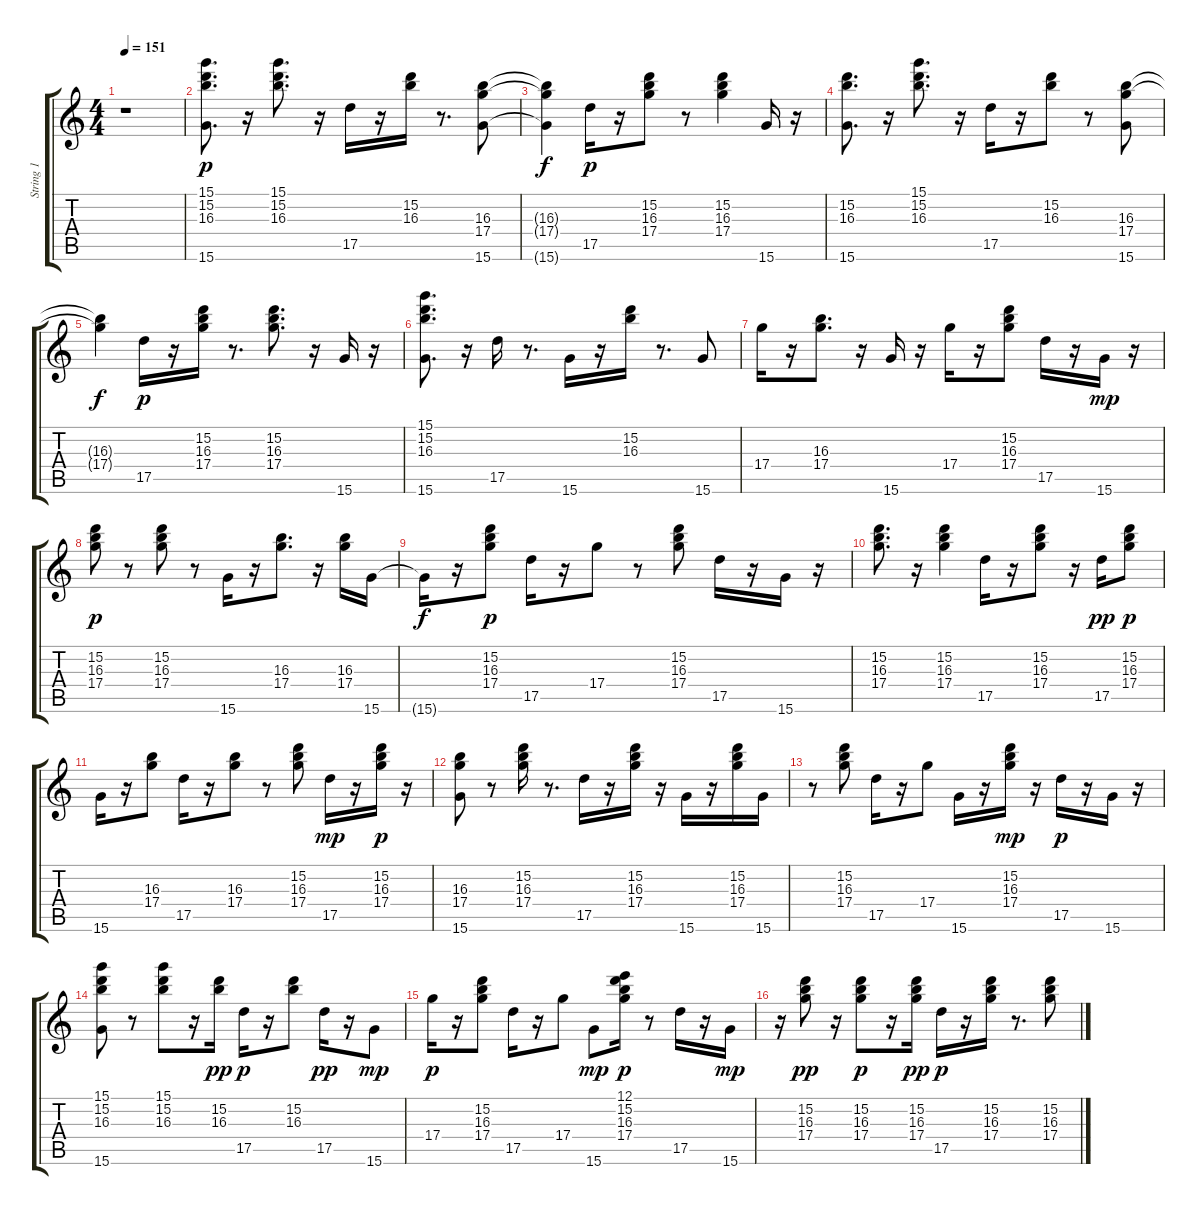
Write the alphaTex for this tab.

\track ("String 1" "String 1") {instrument electricguitarjazz}
\staff {score tabs}
\tuning (E4 B3 G3 D3 A2 E2) {hide}
\ts (4 4)
\tempo 151
\clef g2
\ks c
r.1{dy p} |
(15.1 15.2 16.3 15.6).8{d} r.16 (15.1 15.2 16.3).8{d} r.16 17.5.16 r.16 (15.2 16.3).16 r.8{d} (16.3 17.4 15.6).8 |
(16.3{t} 17.4{t} 15.6{t}).4{dy f} 17.5.16{dy p} r.16 (15.2 16.3 17.4).8 r.8 (15.2 16.3 17.4).4 15.6.16 r.16 |
(15.2 16.3 15.6).8{d} r.16 (15.1 15.2 16.3).8{d} r.16 17.5.16 r.16 (15.2 16.3).8 r.8 (16.3 17.4 15.6).8 |
(16.3{t} 17.4{t}).4{dy f} 17.5.16{dy p} r.16 (15.2 16.3 17.4).16 r.8{d} (15.2 16.3 17.4).8{d} r.16 15.6.16 r.16 |
(15.1 15.2 16.3 15.6).8{d} r.16 17.5.16 r.8{d} 15.6.16 r.16 (15.2 16.3).16 r.8{d} 15.6.8 |
17.4.16 r.16 (16.3 17.4).8{d} r.16 15.6.16 r.16 17.4.16 r.16 (15.2 16.3 17.4).8 17.5.16 r.16 15.6.16{dy mp} r.16 |
(15.2 16.3 17.4).8{dy p} r.8 (15.2 16.3 17.4).8 r.8 15.6.16 r.16 (16.3 17.4).8{d} r.16 (16.3 17.4).16 15.6.16 |
15.6{t}.16{dy f} r.16 (15.2 16.3 17.4).8{dy p} 17.5.16 r.16 17.4.8 r.8 (15.2 16.3 17.4).8 17.5.16 r.16 15.6.16 r.16 |
(15.2 16.3 17.4).8{d} r.16 (15.2 16.3 17.4).4 17.5.16 r.16 (15.2 16.3 17.4).8 r.16 17.5.16{dy pp} (15.2 16.3 17.4).8{dy p} |
15.6.16 r.16 (16.3 17.4).8 17.5.16 r.16 (16.3 17.4).8 r.8 (15.2 16.3 17.4).8 17.5.16{dy mp} r.16 (15.2 16.3 17.4).16{dy p} r.16 |
(16.3 17.4 15.6).8 r.8 (15.2 16.3 17.4).16 r.8{d} 17.5.16 r.16 (15.2 16.3 17.4).16 r.16 15.6.16 r.16 (15.2 16.3 17.4).16 15.6.16 |
r.8 (15.2 16.3 17.4).8 17.5.16 r.16 17.4.8 15.6.16 r.16 (15.2 16.3 17.4).16{dy mp} r.16 17.5.16{dy p} r.16 15.6.16 r.16 |
(15.1 15.2 16.3 15.6).8 r.8 (15.1 15.2 16.3).8 r.16 (15.2 16.3).16{dy pp} 17.5.16{dy p} r.16 (15.2 16.3).8 17.5.16{dy pp} r.16 15.6.8{dy mp} |
17.4.16{dy p} r.16 (15.2 16.3 17.4).8 17.5.16 r.16 17.4.8 15.6.8{dy mp} (12.1 15.2 16.3 17.4).16{dy p} r.8 17.5.16 r.16 15.6.16{dy mp} |
r.16 (15.2 16.3 17.4).8{dy pp} r.16 (15.2 16.3 17.4).8{dy p} r.16 (15.2 16.3 17.4).16{dy pp} 17.5.16{dy p} r.16 (15.2 16.3 17.4).16 r.8{d} (15.2 16.3 17.4).8
